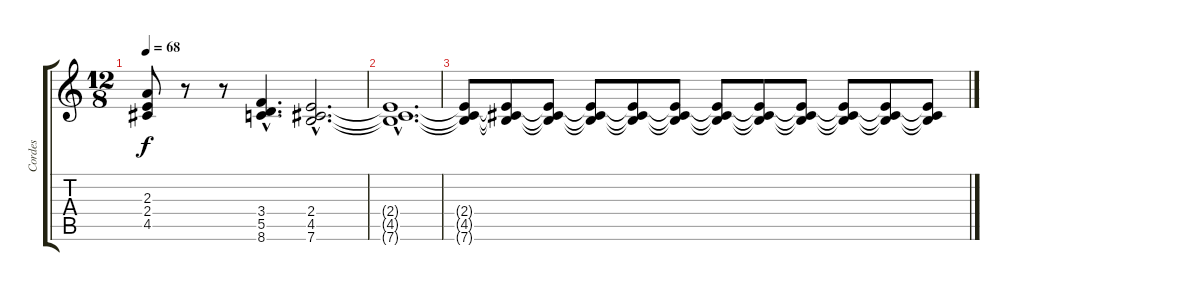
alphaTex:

\track ("Cordes" "Cordes") {instrument stringensemble1}
\staff {score tabs}
\tuning (E5 B4 G4 D4 A3 E3) {hide}
\ts (12 8)
\tempo 68
\clef g2
\ks c
(2.3 2.4 4.5).8{dy f} r.8 r.8 (3.4{hac} 5.5{hac} 8.6{hac}).4{d} (2.4{hac} 4.5{hac} 7.6{hac}).2{d} |
(2.4{hac t} 4.5{hac t} 7.6{hac t}).1{d} |
(2.4{t} 4.5{t} 7.6{t}).8 (2.4{t} 4.5{t} 7.6{t}).8 (2.4{t} 4.5{t} 7.6{t}).8 (2.4{t} 4.5{t} 7.6{t}).8 (2.4{t} 4.5{t} 7.6{t}).8 (2.4{t} 4.5{t} 7.6{t}).8 (2.4{t} 4.5{t} 7.6{t}).8{volume 6} (2.4{t} 4.5{t} 7.6{t}).8{volume 5} (2.4{t} 4.5{t} 7.6{t}).8{volume 4} (2.4{t} 4.5{t} 7.6{t}).8{volume 3} (2.4{t} 4.5{t} 7.6{t}).8{volume 2} (2.4{t} 4.5{t} 7.6{t}).8{volume 1}
